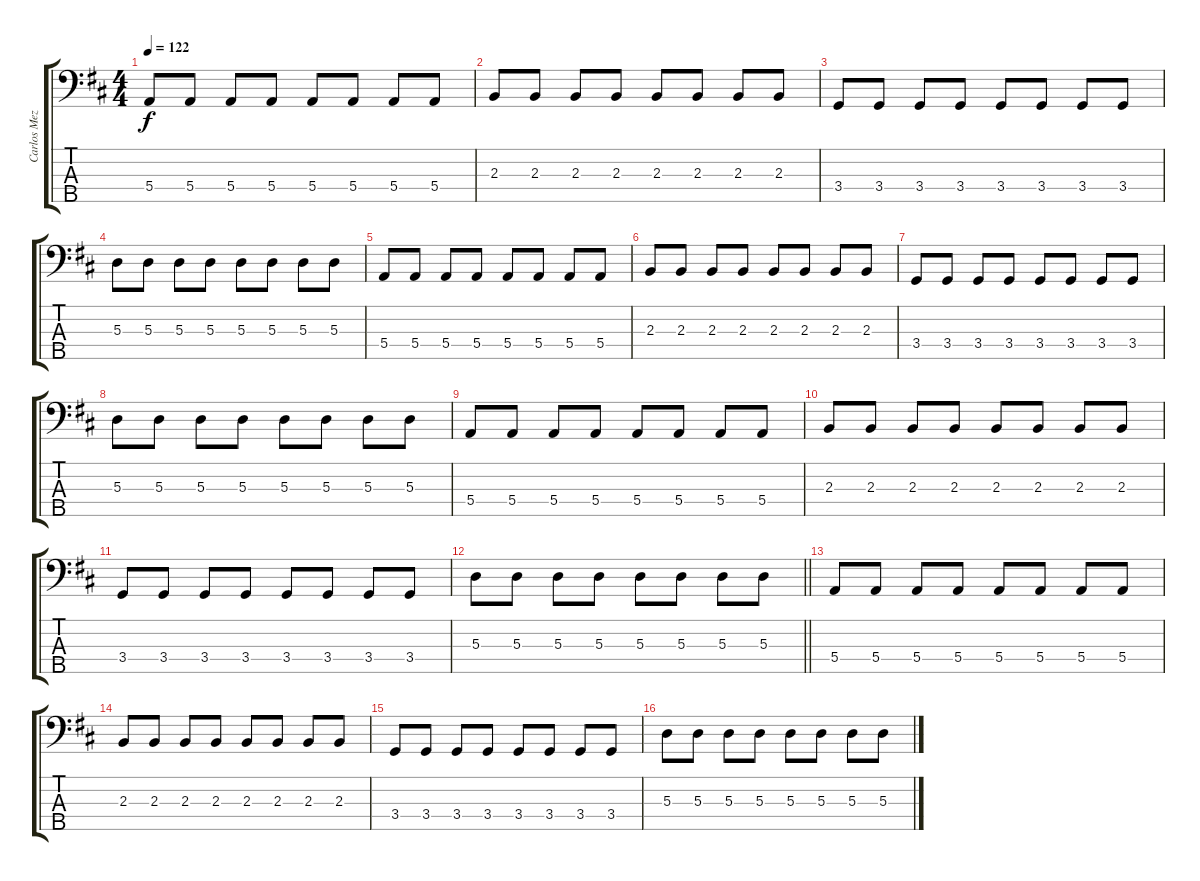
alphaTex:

\track ("Carlos Meza" "Carlos Mez") {instrument electricbassfinger}
\staff {score tabs}
\tuning (G2 D2 A1 E1 B0) {hide}
\ts (4 4)
\tempo 122
\clef f4
\ks d
5.4.8{dy f} 5.4.8 5.4.8 5.4.8 5.4.8 5.4.8 5.4.8 5.4.8 |
2.3.8 2.3.8 2.3.8 2.3.8 2.3.8 2.3.8 2.3.8 2.3.8 |
3.4.8 3.4.8 3.4.8 3.4.8 3.4.8 3.4.8 3.4.8 3.4.8 |
5.3.8 5.3.8 5.3.8 5.3.8 5.3.8 5.3.8 5.3.8 5.3.8 |
5.4.8 5.4.8 5.4.8 5.4.8 5.4.8 5.4.8 5.4.8 5.4.8 |
2.3.8 2.3.8 2.3.8 2.3.8 2.3.8 2.3.8 2.3.8 2.3.8 |
3.4.8 3.4.8 3.4.8 3.4.8 3.4.8 3.4.8 3.4.8 3.4.8 |
5.3.8 5.3.8 5.3.8 5.3.8 5.3.8 5.3.8 5.3.8 5.3.8 |
5.4.8 5.4.8 5.4.8 5.4.8 5.4.8 5.4.8 5.4.8 5.4.8 |
2.3.8 2.3.8 2.3.8 2.3.8 2.3.8 2.3.8 2.3.8 2.3.8 |
3.4.8 3.4.8 3.4.8 3.4.8 3.4.8 3.4.8 3.4.8 3.4.8 |
\barLineRight lightlight
5.3.8 5.3.8 5.3.8 5.3.8 5.3.8 5.3.8 5.3.8 5.3.8 |
5.4.8 5.4.8 5.4.8 5.4.8 5.4.8 5.4.8 5.4.8 5.4.8 |
2.3.8 2.3.8 2.3.8 2.3.8 2.3.8 2.3.8 2.3.8 2.3.8 |
3.4.8 3.4.8 3.4.8 3.4.8 3.4.8 3.4.8 3.4.8 3.4.8 |
5.3.8 5.3.8 5.3.8 5.3.8 5.3.8 5.3.8 5.3.8 5.3.8
